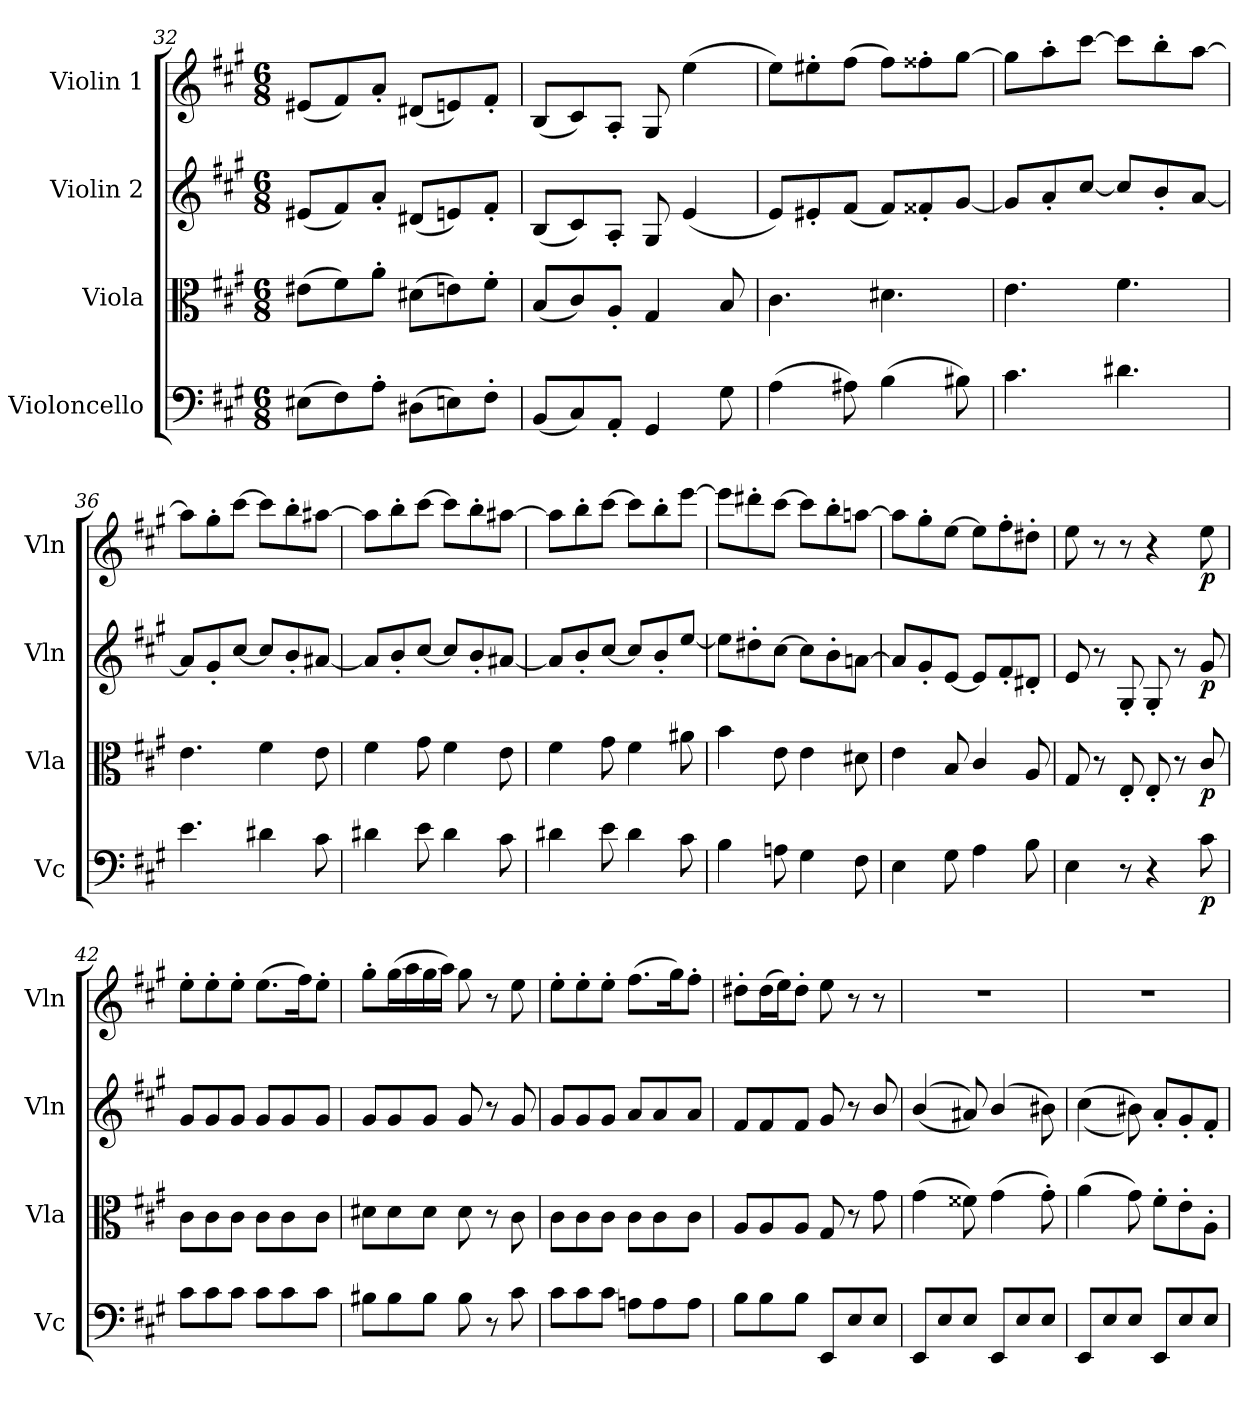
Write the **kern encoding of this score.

**kern	**dynam	**kern	**dynam	**kern	**dynam	**kern	**dynam
*part4	*part4	*part3	*part3	*part2	*part2	*part1	*part1
*staff4	*staff4	*staff3	*staff3	*staff2	*staff2	*staff1	*staff1
*I"Violoncello	*	*I"Viola	*	*I"Violin 2	*	*I"Violin 1	*
*I'Vc	*	*I'Vla	*	*I'Vln	*	*I'Vln	*
*clefF4	*	*clefC3	*	*clefG2	*	*clefG2	*
*k[f#c#g#]	*	*k[f#c#g#]	*	*k[f#c#g#]	*	*k[f#c#g#]	*
*M6/8	*	*M6/8	*	*M6/8	*	*M6/8	*
=32	=32	=32	=32	=32	=32	=32	=32
(8E#X\L	.	(8e#X\L	.	(8e#X/L	.	(8e#X/L	.
8F#\)	.	8f#\)	.	8f#/)	.	8f#/)	.
8A'\J	.	8a'\J	.	8a'/J	.	8a'/J	.
(8D#X\L	.	(8d#X\L	.	(8d#X/L	.	(8d#X/L	.
8En\)	.	8en\)	.	8en/)	.	8en/)	.
8F#'\J	.	8f#'\J	.	8f#'/J	.	8f#'/J	.
=33	=33	=33	=33	=33	=33	=33	=33
(8BB/L	.	(8B/L	.	(8B/L	.	(8B/L	.
8C#/)	.	8c#/)	.	8c#/)	.	8c#/)	.
8AA'/J	.	8A'/J	.	8A'/J	.	8A'/J	.
4GG#/	.	4G#/	.	8G#/	.	8G#/	.
.	.	.	.	(4e/	.	(4ee\	.
8G#\	.	8B/	.	.	.	.	.
=34	=34	=34	=34	=34	=34	=34	=34
(4A\	.	4.c#\	.	8e/L)	.	8ee\L)	.
.	.	.	.	8e#X'/	.	8ee#X'\	.
8A#X\)	.	.	.	(8f#/J	.	(8ff#\J	.
(4B\	.	4.d#X\	.	8f#/L)	.	8ff#\L)	.
.	.	.	.	8f##X'/	.	8ff##X'\	.
8B#X\)	.	.	.	[8g#/J	.	[8gg#\J	.
!!LO:LB:g=z
=35	=35	=35	=35	=35	=35	=35	=35
4.c#\	.	4.e\	.	8g#/L]	.	8gg#\L]	.
.	.	.	.	8a'/	.	8aa'\	.
.	.	.	.	[8cc#/J	.	[8ccc#\J	.
4.d#X\	.	4.f#\	.	8cc#/L]	.	8ccc#\L]	.
.	.	.	.	8b'/	.	8bb'\	.
.	.	.	.	[8a/J	.	[8aa\J	.
=36	=36	=36	=36	=36	=36	=36	=36
4.e\	.	4.e\	.	8a/L]	.	8aa\L]	.
.	.	.	.	8g#'/	.	8gg#'\	.
.	.	.	.	[8cc#/J	.	[8ccc#\J	.
4d#X\	.	4f#\	.	8cc#/L]	.	8ccc#\L]	.
.	.	.	.	8b'/	.	8bb'\	.
8c#\	.	8e\	.	[8a#X/J	.	[8aa#X\J	.
=37	=37	=37	=37	=37	=37	=37	=37
4d#X\	.	4f#\	.	8a#/L]	.	8aa#\L]	.
.	.	.	.	8b'/	.	8bb'\	.
8e\	.	8g#\	.	[8cc#/J	.	[8ccc#\J	.
4d#\	.	4f#\	.	8cc#/L]	.	8ccc#\L]	.
.	.	.	.	8b'/	.	8bb'\	.
8c#\	.	8e\	.	[8a#X/J	.	[8aa#X\J	.
=38	=38	=38	=38	=38	=38	=38	=38
4d#X\	.	4f#\	.	8a#/L]	.	8aa#\L]	.
.	.	.	.	8b'/	.	8bb'\	.
8e\	.	8g#\	.	[8cc#/J	.	[8ccc#\J	.
4d#\	.	4f#\	.	8cc#/L]	.	8ccc#\L]	.
.	.	.	.	8b'/	.	8bb'\	.
8c#\	.	8a#X\	.	[8ee/J	.	[8eee\J	.
!!LO:PB:g=z
=39	=39	=39	=39	=39	=39	=39	=39
4B\	.	4b\	.	8ee\L]	.	8eee\L]	.
.	.	.	.	8dd#X'\	.	8ddd#X'\	.
8An\	.	8e\	.	[8cc#\J	.	[8ccc#\J	.
4G#\	.	4e\	.	8cc#\L]	.	8ccc#\L]	.
.	.	.	.	8b'\	.	8bb'\	.
8F#\	.	8d#X\	.	[8an\J	.	[8aan\J	.
=40	=40	=40	=40	=40	=40	=40	=40
4E\	.	4e\	.	8a/L]	.	8aa\L]	.
.	.	.	.	8g#'/	.	8gg#'\	.
8G#\	.	8B/	.	[8e/J	.	[8ee\J	.
4A\	.	4c#/	.	8e/L]	.	8ee\L]	.
.	.	.	.	8f#'/	.	8ff#'\	.
8B\	.	8A/	.	8d#X'/J	.	8dd#X'\J	.
=41	=41	=41	=41	=41	=41	=41	=41
4E\	.	8G#/	.	8e/	.	8ee\	.
.	.	8r	.	8r	.	8r	.
8r	.	8E'/	.	8G#'/	.	8r	.
4r	.	8E'/	.	8G#'/	.	4r	.
.	.	8r	.	8r	.	.	.
!	!LO:DY:b	!	!LO:DY:b	!	!LO:DY:b	!	!LO:DY:b
8c#\	p	8c#/	p	8g#/	p	8ee\	p
=42	=42	=42	=42	=42	=42	=42	=42
8c#\L	.	8c#\L	.	8g#/L	.	8ee'\L	.
8c#\	.	8c#\	.	8g#/	.	8ee'\	.
8c#\J	.	8c#\J	.	8g#/J	.	8ee'\J	.
8c#\L	.	8c#\L	.	8g#/L	.	(8.ee\L	.
8c#\	.	8c#\	.	8g#/	.	.	.
.	.	.	.	.	.	16ff#\K)	.
8c#\J	.	8c#\J	.	8g#/J	.	8ee'\J	.
!!LO:LB:g=z
=43	=43	=43	=43	=43	=43	=43	=43
8B#X\L	.	8d#X\L	.	8g#/L	.	8gg#'\L	.
8B#\	.	8d#\	.	8g#/	.	(16gg#\L	.
.	.	.	.	.	.	16aa\	.
8B#\J	.	8d#\J	.	8g#/J	.	16gg#\	.
.	.	.	.	.	.	16aa\JJ)	.
8B#\	.	8d#\	.	8g#/	.	8gg#\	.
8r	.	8r	.	8r	.	8r	.
8c#\	.	8c#\	.	8g#/	.	8ee\	.
=44	=44	=44	=44	=44	=44	=44	=44
8c#\L	.	8c#\L	.	8g#/L	.	8ee'\L	.
8c#\	.	8c#\	.	8g#/	.	8ee'\	.
8c#\J	.	8c#\J	.	8g#/J	.	8ee'\J	.
8An\L	.	8c#\L	.	8a/L	.	(8.ff#\L	.
8A\	.	8c#\	.	8a/	.	.	.
.	.	.	.	.	.	16gg#\K)	.
8A\J	.	8c#\J	.	8a/J	.	8ff#'\J	.
=45	=45	=45	=45	=45	=45	=45	=45
8B\L	.	8A/L	.	8f#/L	.	8dd#X'\L	.
8B\	.	8A/	.	8f#/	.	(16dd#\L	.
.	.	.	.	.	.	16ee\J)	.
8B\J	.	8A/J	.	8f#/J	.	8dd#'\J	.
8EE/L	.	8G#/	.	8g#/	.	8ee\	.
8E/	.	8r	.	8r	.	8r	.
8E/J	.	8g#\	.	8b/	.	8r	.
=46	=46	=46	=46	=46	=46	=46	=46
8EE/L	.	(4g#\	.	((4b/	.	2.r	.
8E/	.	.	.	.	.	.	.
8E/J	.	8f##X\)	.	8a#X/))	.	.	.
8EE/L	.	(4g#\	.	(4b/	.	.	.
8E/	.	.	.	.	.	.	.
8E/J	.	8g#'\)	.	8b#X\)	.	.	.
!!LO:LB:g=z
=47	=47	=47	=47	=47	=47	=47	=47
8EE/L	.	(4a\	.	((4cc#\	.	2.r	.
8E/	.	.	.	.	.	.	.
8E/J	.	8g#\)	.	8b#X\))	.	.	.
8EE/L	.	8f#'\L	.	8a'/L	.	.	.
8E/	.	8e'\	.	8g#'/	.	.	.
8E/J	.	8A'\J	.	8f#'/J	.	.	.
=	=	=	=	=	=	=	=
*-	*-	*-	*-	*-	*-	*-	*-
